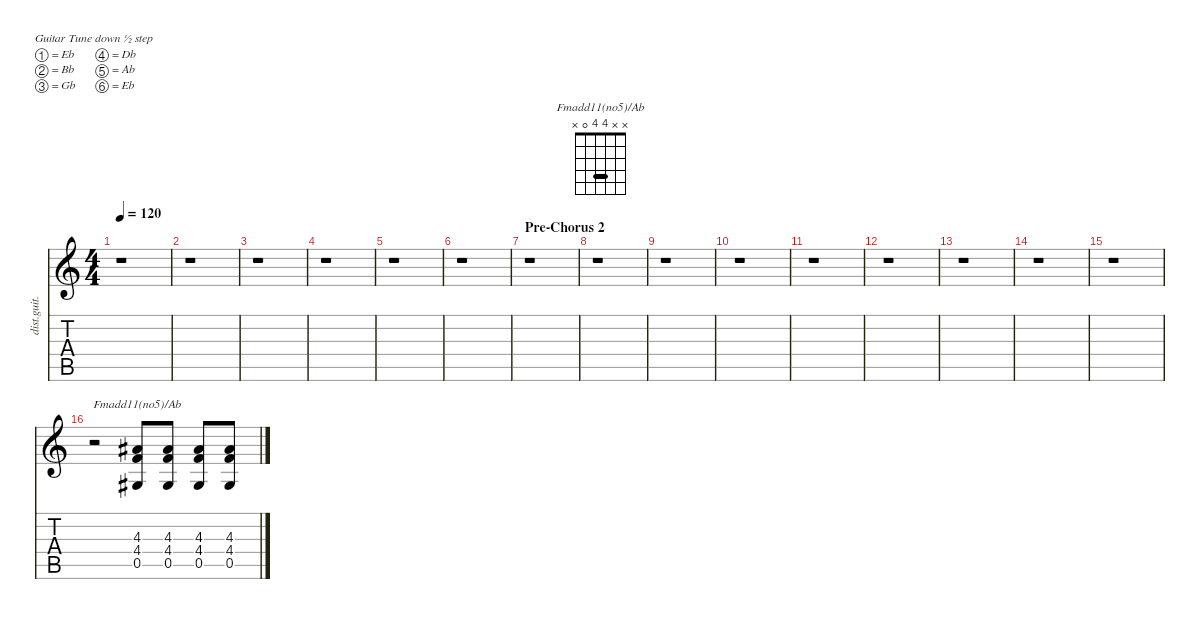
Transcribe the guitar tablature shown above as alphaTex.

\defaultSystemsLayout 4
\hideDynamics
\bracketExtendMode nobrackets
\otherSystemsTrackNameOrientation horizontal
\track ("Billy Corgan (Distorted Rhythm)" "dist.guit.") {instrument distortionguitar}
\staff {score tabs}
\tuning (Eb4 Bb3 Gb3 Db3 Ab2 Eb2)
\chord ("Fmadd11(no5)/Ab" x x 4 4 0 x) {barre 4}
\ts (4 4)
\tempo 120
\clef g2
\ks c
r.1{dy mf beam Down} |
r.1{beam Down} |
r.1{beam Down} |
r.1{beam Down} |
r.1{beam Down} |
r.1{beam Down} |
\section ("" "Pre-Chorus 2")
r.1{beam Down} |
r.1{beam Down} |
r.1{beam Down} |
r.1{beam Down} |
r.1{beam Down} |
r.1{beam Down} |
r.1{beam Down} |
r.1{beam Down} |
r.1{beam Down} |
r.2{beam Down} (4.3{acc #} 4.4 0.5{acc #}).8{ch "Fmadd11(no5)/Ab" beam Up} (4.3{acc #} 4.4 0.5{acc #}).8{beam Up} (4.3{acc #} 4.4 0.5{acc #}).8{beam Up} (4.3{acc #} 4.4 0.5{acc #}).8{beam Up}
